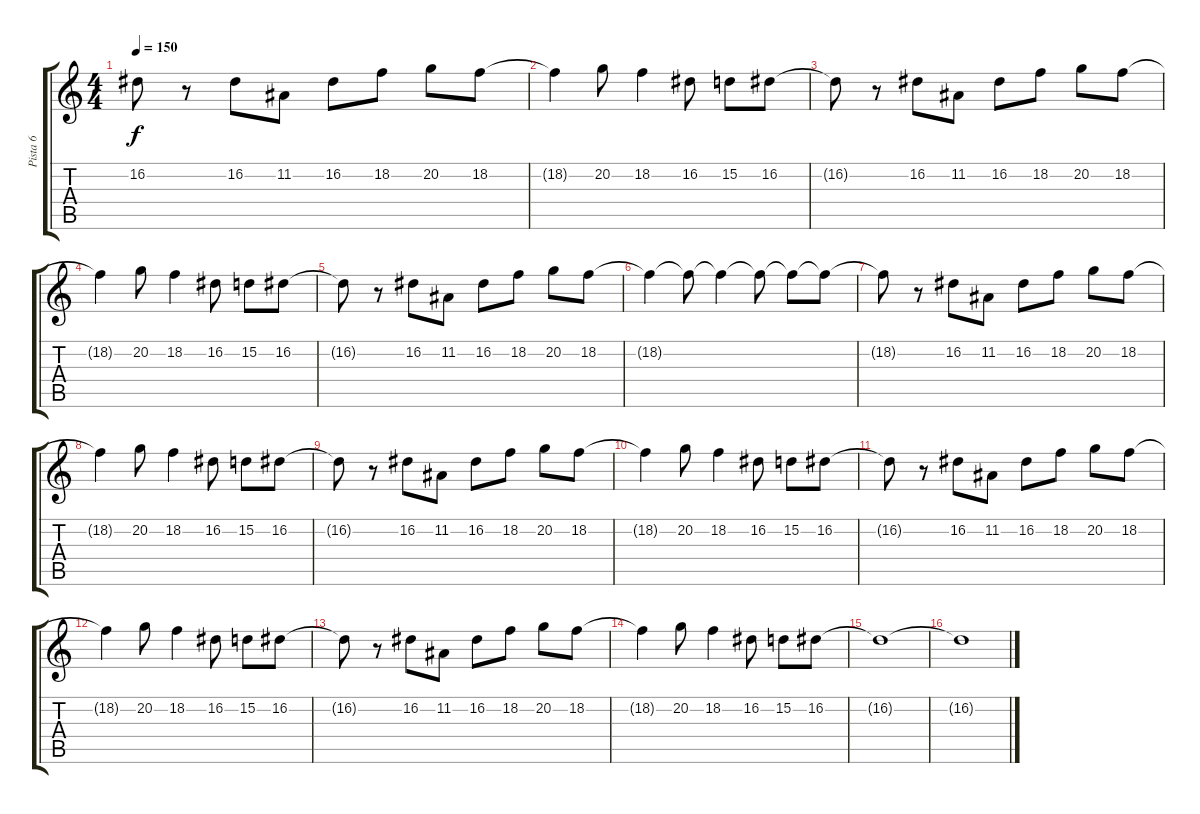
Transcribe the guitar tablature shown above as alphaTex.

\track ("Pista 6" "Pista 6") {instrument trumpet}
\staff {score tabs}
\tuning (E4 B3 G3 D3 A2 E2) {hide}
\ts (4 4)
\tempo 150
\clef g2
\ks c
16.2{t}.8{dy f} r.8 16.2.8 11.2.8 16.2.8 18.2.8 20.2.8 18.2.8 |
18.2{t}.4 20.2.8 18.2.4 16.2.8 15.2.8 16.2.8 |
16.2{t}.8 r.8 16.2.8 11.2.8 16.2.8 18.2.8 20.2.8 18.2.8 |
18.2{t}.4 20.2.8 18.2.4 16.2.8 15.2.8 16.2.8 |
16.2{t}.8 r.8 16.2.8 11.2.8 16.2.8 18.2.8 20.2.8 18.2.8 |
18.2{t}.4 18.2{t}.8 18.2{t}.4 18.2{t}.8 18.2{t}.8 18.2{t}.8 |
18.2{t}.8 r.8 16.2.8 11.2.8 16.2.8 18.2.8 20.2.8 18.2.8 |
18.2{t}.4 20.2.8 18.2.4 16.2.8 15.2.8 16.2.8 |
16.2{t}.8 r.8 16.2.8 11.2.8 16.2.8 18.2.8 20.2.8 18.2.8 |
18.2{t}.4 20.2.8 18.2.4 16.2.8 15.2.8 16.2.8 |
16.2{t}.8 r.8 16.2.8 11.2.8 16.2.8 18.2.8 20.2.8 18.2.8 |
18.2{t}.4 20.2.8 18.2.4 16.2.8 15.2.8 16.2.8 |
16.2{t}.8 r.8 16.2.8 11.2.8 16.2.8 18.2.8 20.2.8 18.2.8 |
18.2{t}.4 20.2.8 18.2.4 16.2.8 15.2.8 16.2.8 |
16.2{t}.1 |
16.2{t}.1
